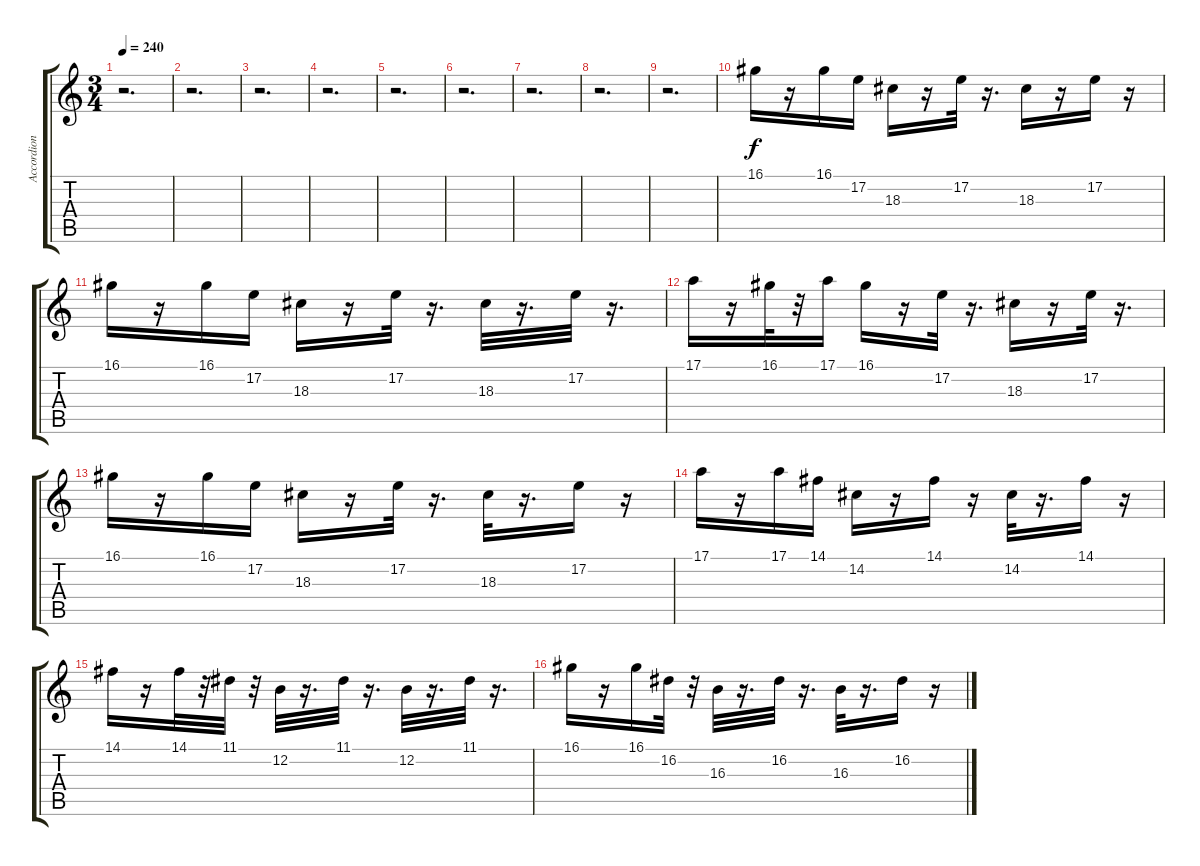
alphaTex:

\track ("Accordion" "Accordion") {instrument tangoaccordion}
\staff {score tabs}
\tuning (E4 B3 G3 D3 A2 E2) {hide}
\ts (3 4)
\tempo 240
\clef g2
\ks c
r.2{d dy f} |
r.2{d} |
r.2{d} |
r.2{d} |
r.2{d} |
r.2{d} |
r.2{d} |
r.2{d} |
r.2{d} |
16.1.16 r.16 16.1.16 17.2.16 18.3.16 r.16 17.2.32 r.16{d} 18.3.16 r.16 17.2.16 r.16 |
16.1.16 r.16 16.1.16 17.2.16 18.3.16 r.16 17.2.32 r.16{d} 18.3.32 r.16{d} 17.2.32 r.16{d} |
17.1.16 r.16 16.1.32 r.32 17.1.16 16.1.16 r.16 17.2.32 r.16{d} 18.3.16 r.16 17.2.32 r.16{d} |
16.1.16 r.16 16.1.16 17.2.16 18.3.16 r.16 17.2.32 r.16{d} 18.3.32 r.16{d} 17.2.16 r.16 |
17.1.16 r.16 17.1.16 14.1.16 14.2.16 r.16 14.1.16 r.16 14.2.32 r.16{d} 14.1.16 r.16 |
14.1.16 r.16 14.1.32 r.32 11.1.32 r.32 12.2.32 r.16{d} 11.1.32 r.16{d} 12.2.32 r.16{d} 11.1.32 r.16{d} |
16.1.16 r.16 16.1.16 16.2.32 r.32 16.3.32 r.16{d} 16.2.32 r.16{d} 16.3.32 r.16{d} 16.2.16 r.16
